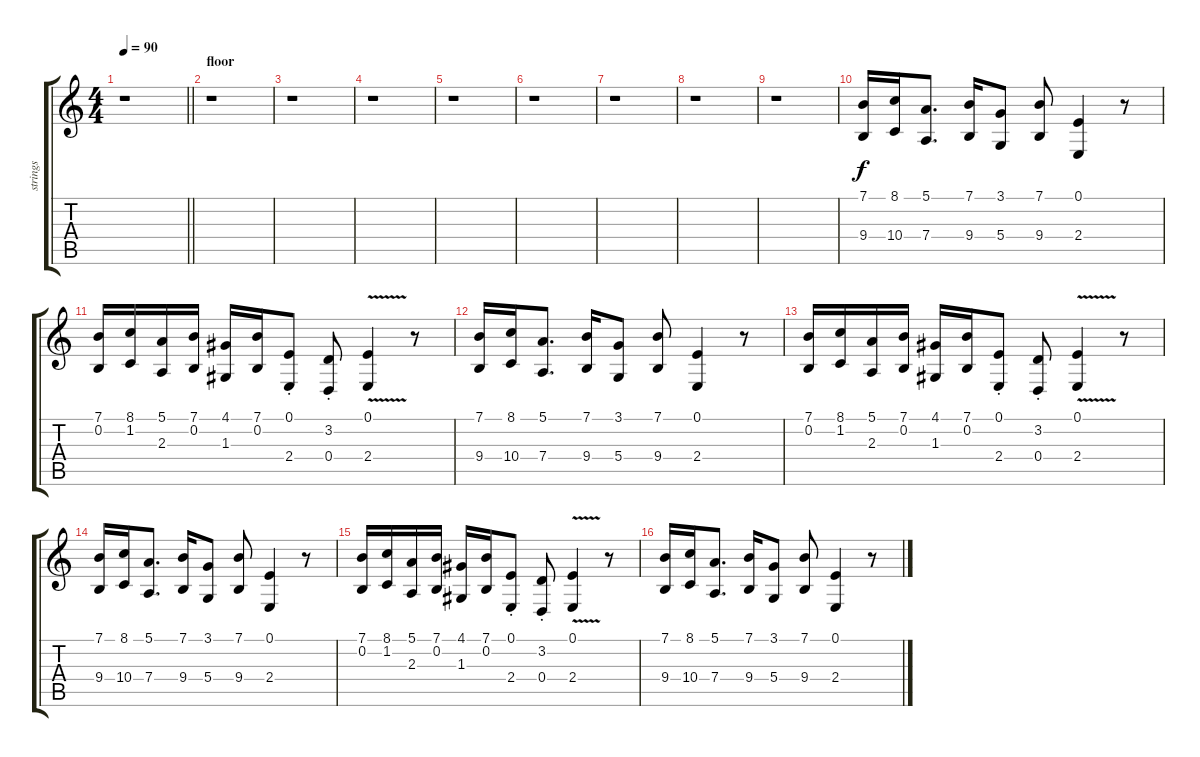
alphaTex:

\track ("strings" "strings") {instrument stringensemble1}
\staff {score tabs}
\tuning (E4 B3 G3 D3 A2 E2) {hide}
\ts (4 4)
\tempo 90
\clef g2
\barLineRight lightlight
\ks c
r.1{dy f} |
\section ("" "floor")
r.1 |
r.1 |
r.1 |
r.1 |
r.1 |
r.1 |
r.1 |
r.1 |
(7.1 9.4).16 (8.1 10.4).16 (5.1 7.4).8{d} (7.1 9.4).16 (3.1 5.4).8 (7.1 9.4).8 (0.1 2.4).4 r.8 |
(7.1 0.2).16 (8.1 1.2).16 (5.1 2.3).16 (7.1 0.2).16 (4.1 1.3).16 (7.1 0.2).16 (0.1{st} 2.4).8 (3.2{st} 0.4).8 (0.1{v} 2.4).4 r.8 |
(7.1 9.4).16 (8.1 10.4).16 (5.1 7.4).8{d} (7.1 9.4).16 (3.1 5.4).8 (7.1 9.4).8 (0.1 2.4).4 r.8 |
(7.1 0.2).16 (8.1 1.2).16 (5.1 2.3).16 (7.1 0.2).16 (4.1 1.3).16 (7.1 0.2).16 (0.1{st} 2.4).8 (3.2{st} 0.4).8 (0.1{v} 2.4).4 r.8 |
(7.1 9.4).16 (8.1 10.4).16 (5.1 7.4).8{d} (7.1 9.4).16 (3.1 5.4).8 (7.1 9.4).8 (0.1 2.4).4 r.8 |
(7.1 0.2).16 (8.1 1.2).16 (5.1 2.3).16 (7.1 0.2).16 (4.1 1.3).16 (7.1 0.2).16 (0.1{st} 2.4).8 (3.2{st} 0.4).8 (0.1{v} 2.4).4 r.8 |
(7.1 9.4).16 (8.1 10.4).16 (5.1 7.4).8{d} (7.1 9.4).16 (3.1 5.4).8 (7.1 9.4).8 (0.1 2.4).4 r.8
